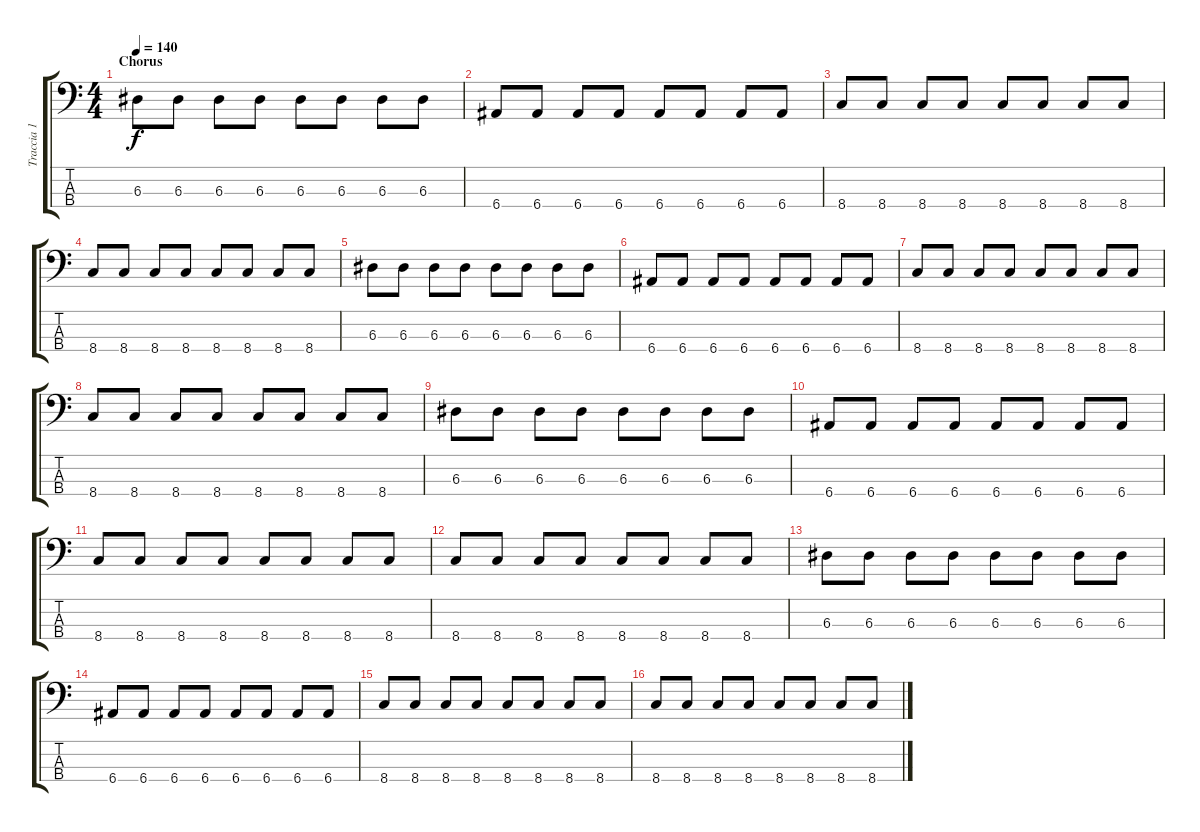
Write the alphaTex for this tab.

\track ("Traccia 1" "Traccia 1") {instrument electricbassfinger}
\staff {score tabs}
\tuning (G2 D2 A1 E1) {hide}
\ts (4 4)
\section ("" "Chorus")
\tempo 140
\clef f4
\ks c
6.3.8{dy f} 6.3.8 6.3.8 6.3.8 6.3.8 6.3.8 6.3.8 6.3.8 |
6.4.8 6.4.8 6.4.8 6.4.8 6.4.8 6.4.8 6.4.8 6.4.8 |
8.4.8 8.4.8 8.4.8 8.4.8 8.4.8 8.4.8 8.4.8 8.4.8 |
8.4.8 8.4.8 8.4.8 8.4.8 8.4.8 8.4.8 8.4.8 8.4.8 |
6.3.8 6.3.8 6.3.8 6.3.8 6.3.8 6.3.8 6.3.8 6.3.8 |
6.4.8 6.4.8 6.4.8 6.4.8 6.4.8 6.4.8 6.4.8 6.4.8 |
8.4.8 8.4.8 8.4.8 8.4.8 8.4.8 8.4.8 8.4.8 8.4.8 |
8.4.8 8.4.8 8.4.8 8.4.8 8.4.8 8.4.8 8.4.8 8.4.8 |
6.3.8 6.3.8 6.3.8 6.3.8 6.3.8 6.3.8 6.3.8 6.3.8 |
6.4.8 6.4.8 6.4.8 6.4.8 6.4.8 6.4.8 6.4.8 6.4.8 |
8.4.8 8.4.8 8.4.8 8.4.8 8.4.8 8.4.8 8.4.8 8.4.8 |
8.4.8 8.4.8 8.4.8 8.4.8 8.4.8 8.4.8 8.4.8 8.4.8 |
6.3.8 6.3.8 6.3.8 6.3.8 6.3.8 6.3.8 6.3.8 6.3.8 |
6.4.8 6.4.8 6.4.8 6.4.8 6.4.8 6.4.8 6.4.8 6.4.8 |
8.4.8 8.4.8 8.4.8 8.4.8 8.4.8 8.4.8 8.4.8 8.4.8 |
8.4.8 8.4.8 8.4.8 8.4.8 8.4.8 8.4.8 8.4.8 8.4.8
